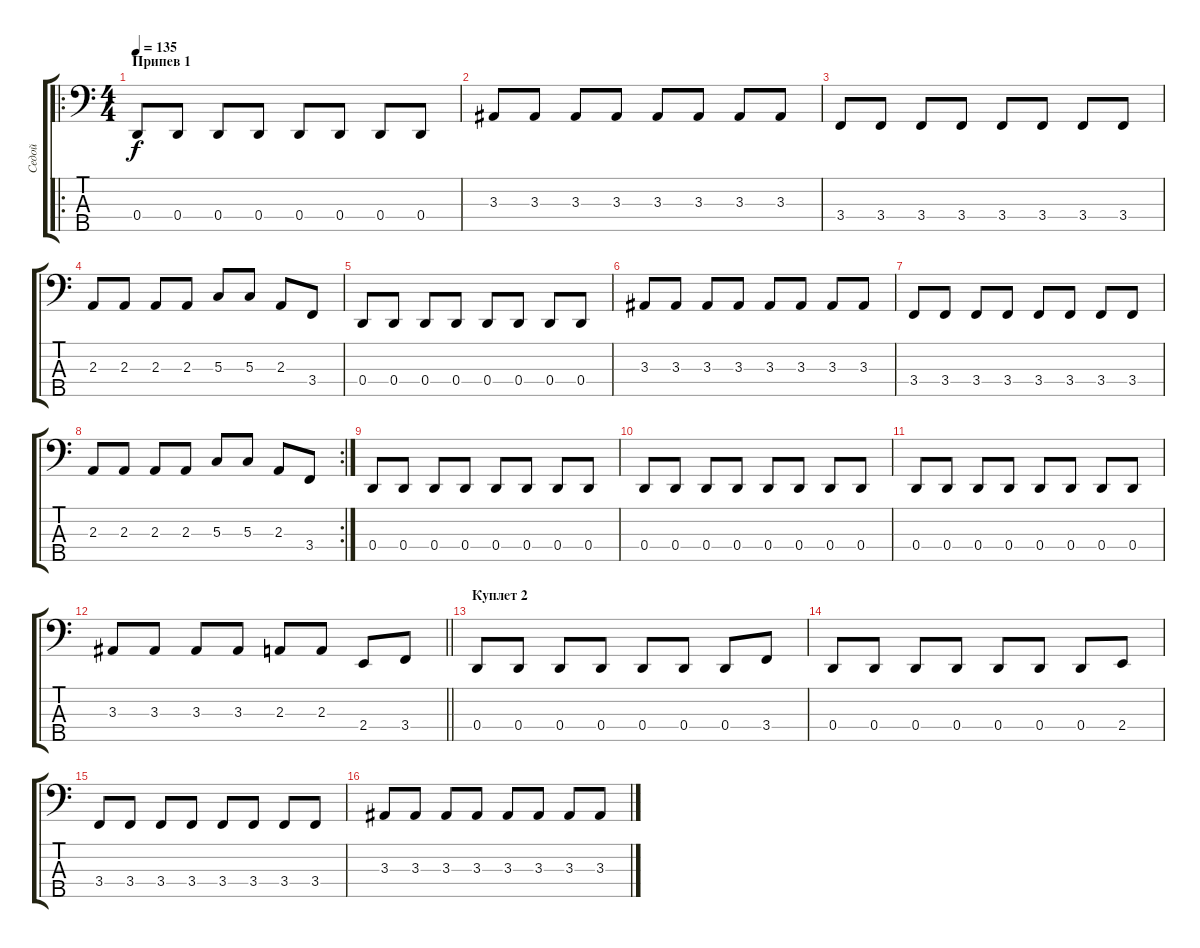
\track ("Седой" "Седой") {instrument electricbassfinger}
\staff {score tabs}
\tuning (A2 C2 G1 D1 A0) {hide}
\ro
\ts (4 4)
\section ("" "Припев 1")
\tempo 135
\clef f4
\ks c
0.4.8{dy f} 0.4.8 0.4.8 0.4.8 0.4.8 0.4.8 0.4.8 0.4.8 |
3.3.8 3.3.8 3.3.8 3.3.8 3.3.8 3.3.8 3.3.8 3.3.8 |
3.4.8 3.4.8 3.4.8 3.4.8 3.4.8 3.4.8 3.4.8 3.4.8 |
2.3.8 2.3.8 2.3.8 2.3.8 5.3.8 5.3.8 2.3.8 3.4.8 |
0.4.8 0.4.8 0.4.8 0.4.8 0.4.8 0.4.8 0.4.8 0.4.8 |
3.3.8 3.3.8 3.3.8 3.3.8 3.3.8 3.3.8 3.3.8 3.3.8 |
3.4.8 3.4.8 3.4.8 3.4.8 3.4.8 3.4.8 3.4.8 3.4.8 |
\rc 2
2.3.8 2.3.8 2.3.8 2.3.8 5.3.8 5.3.8 2.3.8 3.4.8 |
0.4.8 0.4.8 0.4.8 0.4.8 0.4.8 0.4.8 0.4.8 0.4.8 |
0.4.8 0.4.8 0.4.8 0.4.8 0.4.8 0.4.8 0.4.8 0.4.8 |
0.4.8 0.4.8 0.4.8 0.4.8 0.4.8 0.4.8 0.4.8 0.4.8 |
\barLineRight lightlight
3.3.8 3.3.8 3.3.8 3.3.8 2.3.8 2.3.8 2.4.8 3.4.8 |
\section ("" "Куплет 2")
0.4.8 0.4.8 0.4.8 0.4.8 0.4.8 0.4.8 0.4.8 3.4.8 |
0.4.8 0.4.8 0.4.8 0.4.8 0.4.8 0.4.8 0.4.8 2.4.8 |
3.4.8 3.4.8 3.4.8 3.4.8 3.4.8 3.4.8 3.4.8 3.4.8 |
3.3.8 3.3.8 3.3.8 3.3.8 3.3.8 3.3.8 3.3.8 3.3.8
